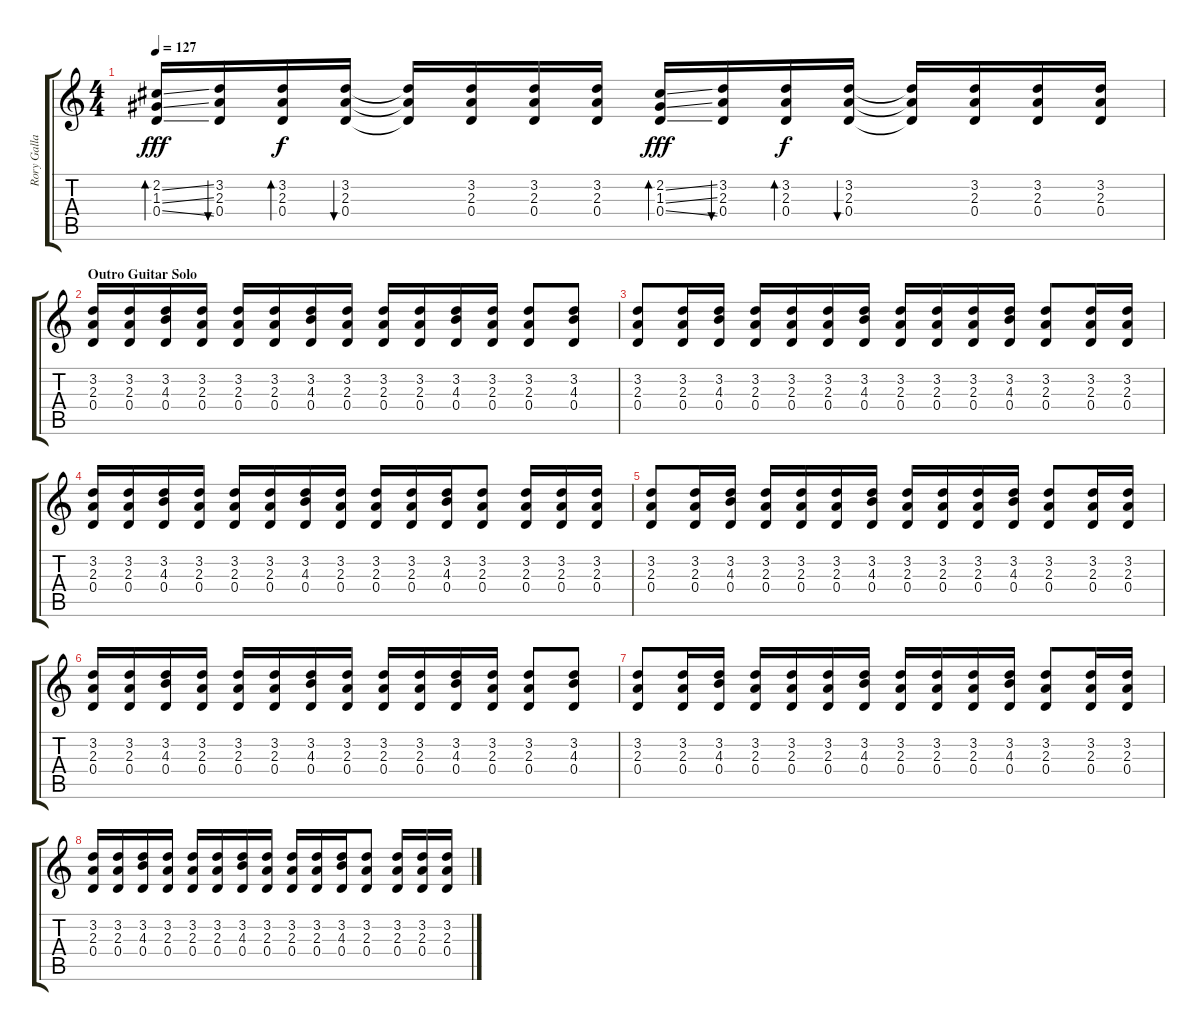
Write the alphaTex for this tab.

\track ("Rory Gallagher" "Rory Galla") {instrument acousticguitarsteel}
\staff {score tabs}
\tuning (E4 B3 G3 D3 A2 E2) {hide}
\ts (4 4)
\tempo 127
\clef g2
\ks c
(2.2{ss} 1.3{ss} 0.4{ss}).16{bd 60 dy fff} (3.2 2.3 0.4).16{bu 60} (3.2 2.3 0.4).16{bd 60 dy f} (3.2 2.3 0.4).16{bu 60} (3.2{t} 2.3{t} 0.4{t}).16 (3.2 2.3 0.4).16 (3.2 2.3 0.4).16 (3.2 2.3 0.4).16 (2.2{ss} 1.3{ss} 0.4{ss}).16{bd 60 dy fff} (3.2 2.3 0.4).16{bu 60} (3.2 2.3 0.4).16{bd 60 dy f} (3.2 2.3 0.4).16{bu 60} (3.2{t} 2.3{t} 0.4{t}).16 (3.2 2.3 0.4).16 (3.2 2.3 0.4).16 (3.2 2.3 0.4).16 |
\section ("" "Outro Guitar Solo")
(3.2 2.3 0.4).16 (3.2 2.3 0.4).16 (3.2 4.3 0.4).16 (3.2 2.3 0.4).16 (3.2 2.3 0.4).16 (3.2 2.3 0.4).16 (3.2 4.3 0.4).16 (3.2 2.3 0.4).16 (3.2 2.3 0.4).16 (3.2 2.3 0.4).16 (3.2 4.3 0.4).16 (3.2 2.3 0.4).16 (3.2 2.3 0.4).8 (3.2 4.3 0.4).8 |
(3.2 2.3 0.4).8 (3.2 2.3 0.4).16 (3.2 4.3 0.4).16 (3.2 2.3 0.4).16 (3.2 2.3 0.4).16 (3.2 2.3 0.4).16 (3.2 4.3 0.4).16 (3.2 2.3 0.4).16 (3.2 2.3 0.4).16 (3.2 2.3 0.4).16 (3.2 4.3 0.4).16 (3.2 2.3 0.4).8 (3.2 2.3 0.4).16 (3.2 2.3 0.4).16 |
(3.2 2.3 0.4).16 (3.2 2.3 0.4).16 (3.2 4.3 0.4).16 (3.2 2.3 0.4).16 (3.2 2.3 0.4).16 (3.2 2.3 0.4).16 (3.2 4.3 0.4).16 (3.2 2.3 0.4).16 (3.2 2.3 0.4).16 (3.2 2.3 0.4).16 (3.2 4.3 0.4).16 (3.2 2.3 0.4).8 (3.2 2.3 0.4).16 (3.2 2.3 0.4).16 (3.2 2.3 0.4).16 |
(3.2 2.3 0.4).8 (3.2 2.3 0.4).16 (3.2 4.3 0.4).16 (3.2 2.3 0.4).16 (3.2 2.3 0.4).16 (3.2 2.3 0.4).16 (3.2 4.3 0.4).16 (3.2 2.3 0.4).16 (3.2 2.3 0.4).16 (3.2 2.3 0.4).16 (3.2 4.3 0.4).16 (3.2 2.3 0.4).8 (3.2 2.3 0.4).16 (3.2 2.3 0.4).16 |
(3.2 2.3 0.4).16 (3.2 2.3 0.4).16 (3.2 4.3 0.4).16 (3.2 2.3 0.4).16 (3.2 2.3 0.4).16 (3.2 2.3 0.4).16 (3.2 4.3 0.4).16 (3.2 2.3 0.4).16 (3.2 2.3 0.4).16 (3.2 2.3 0.4).16 (3.2 4.3 0.4).16 (3.2 2.3 0.4).16 (3.2 2.3 0.4).8 (3.2 4.3 0.4).8 |
(3.2 2.3 0.4).8 (3.2 2.3 0.4).16 (3.2 4.3 0.4).16 (3.2 2.3 0.4).16 (3.2 2.3 0.4).16 (3.2 2.3 0.4).16 (3.2 4.3 0.4).16 (3.2 2.3 0.4).16 (3.2 2.3 0.4).16 (3.2 2.3 0.4).16 (3.2 4.3 0.4).16 (3.2 2.3 0.4).8 (3.2 2.3 0.4).16 (3.2 2.3 0.4).16 |
(3.2 2.3 0.4).16 (3.2 2.3 0.4).16 (3.2 4.3 0.4).16 (3.2 2.3 0.4).16 (3.2 2.3 0.4).16 (3.2 2.3 0.4).16 (3.2 4.3 0.4).16 (3.2 2.3 0.4).16 (3.2 2.3 0.4).16 (3.2 2.3 0.4).16 (3.2 4.3 0.4).16 (3.2 2.3 0.4).8 (3.2 2.3 0.4).16 (3.2 2.3 0.4).16 (3.2 2.3 0.4).16
